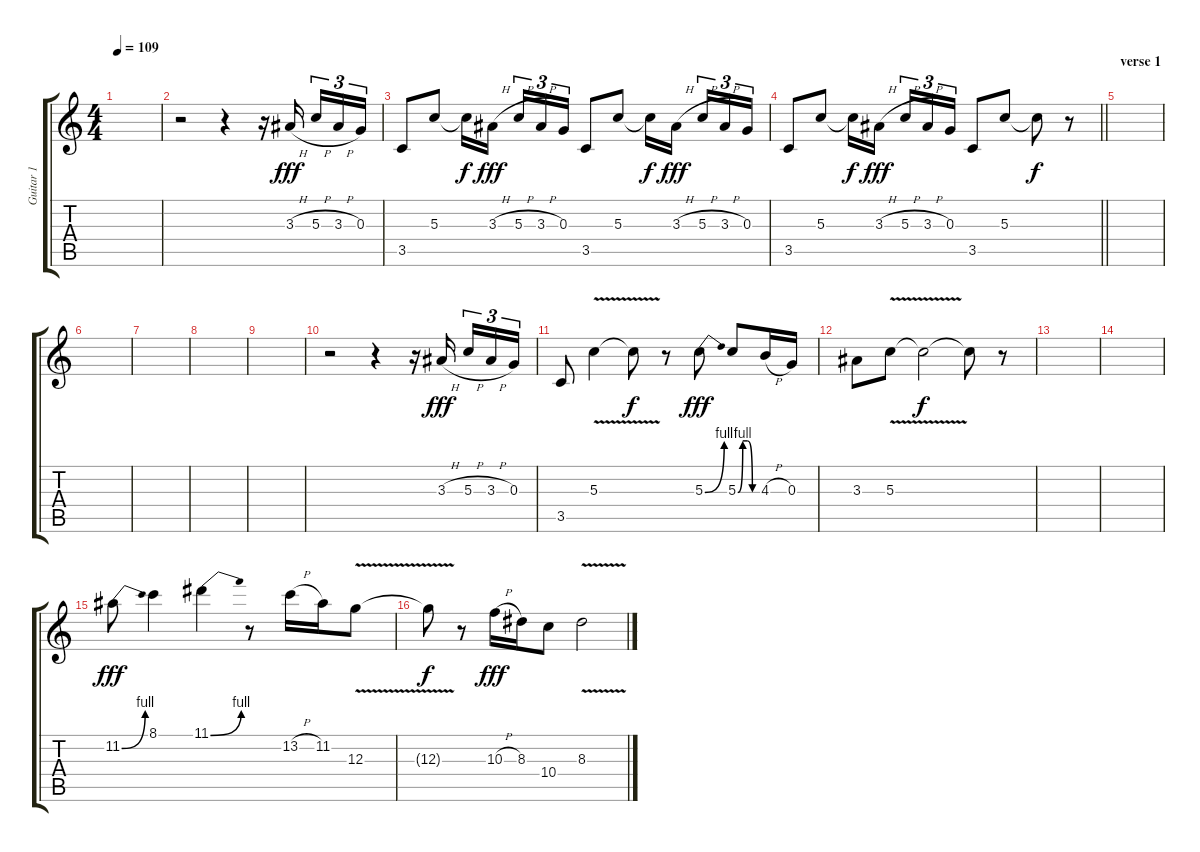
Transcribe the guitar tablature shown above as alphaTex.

\track ("Guitar 1" "Guitar 1") {instrument distortionguitar}
\staff {score tabs}
\tuning (E4 B3 G3 D3 A2 E2) {hide}
\ts (4 4)
\tempo 109
\clef g2
\ks c
|
r.2 r.4 r.16 3.3{h}.16{dy fff beam splitsecondary} 5.3{h}.16{tu (3 2)} 3.3{h}.16{tu (3 2)} 0.3.16{tu (3 2)} |
3.5.8 5.3.8 5.3{t}.16{dy f} 3.3{h}.16{dy fff beam splitsecondary} 5.3{h}.16{tu (3 2)} 3.3{h}.16{tu (3 2)} 0.3.16{tu (3 2)} 3.5.8 5.3.8 5.3{t}.16{dy f} 3.3{h}.16{dy fff beam splitsecondary} 5.3{h}.16{tu (3 2)} 3.3{h}.16{tu (3 2)} 0.3.16{tu (3 2)} |
\barLineRight lightlight
3.5.8 5.3.8 5.3{t}.16{dy f} 3.3{h}.16{dy fff beam splitsecondary} 5.3{h}.16{tu (3 2)} 3.3{h}.16{tu (3 2)} 0.3.16{tu (3 2)} 3.5.8 5.3.8 5.3{t}.8{dy f} r.8 |
\section ("" "verse 1")
|
|
|
|
|
r.2 r.4 r.16 3.3{h}.16{dy fff beam splitsecondary} 5.3{h}.16{tu (3 2)} 3.3{h}.16{tu (3 2)} 0.3.16{tu (3 2)} |
3.5.8 5.3{v}.4 5.3{t}.8{dy f} r.8 5.3{be (bend 0 0 60 4)}.8{dy fff} 5.3{be (custom 0 0 15 4 30 4 45 0 60 0)}.8 4.3{h}.16 0.3.16 |
3.3.8 5.3{v}.8 5.3{t}.2{dy f} 5.3{t}.8 r.8 |
|
|
11.2{be (bend 0 0 60 4)}.8{dy fff} 8.1.4 11.1{be (bend 0 0 60 4)}.4 r.8 13.2{h}.16 11.2.16 12.3{v}.8 |
12.3{t}.8{dy f} r.8 10.3{h}.16{dy fff} 8.3.16 10.4.8 8.3{v}.2
